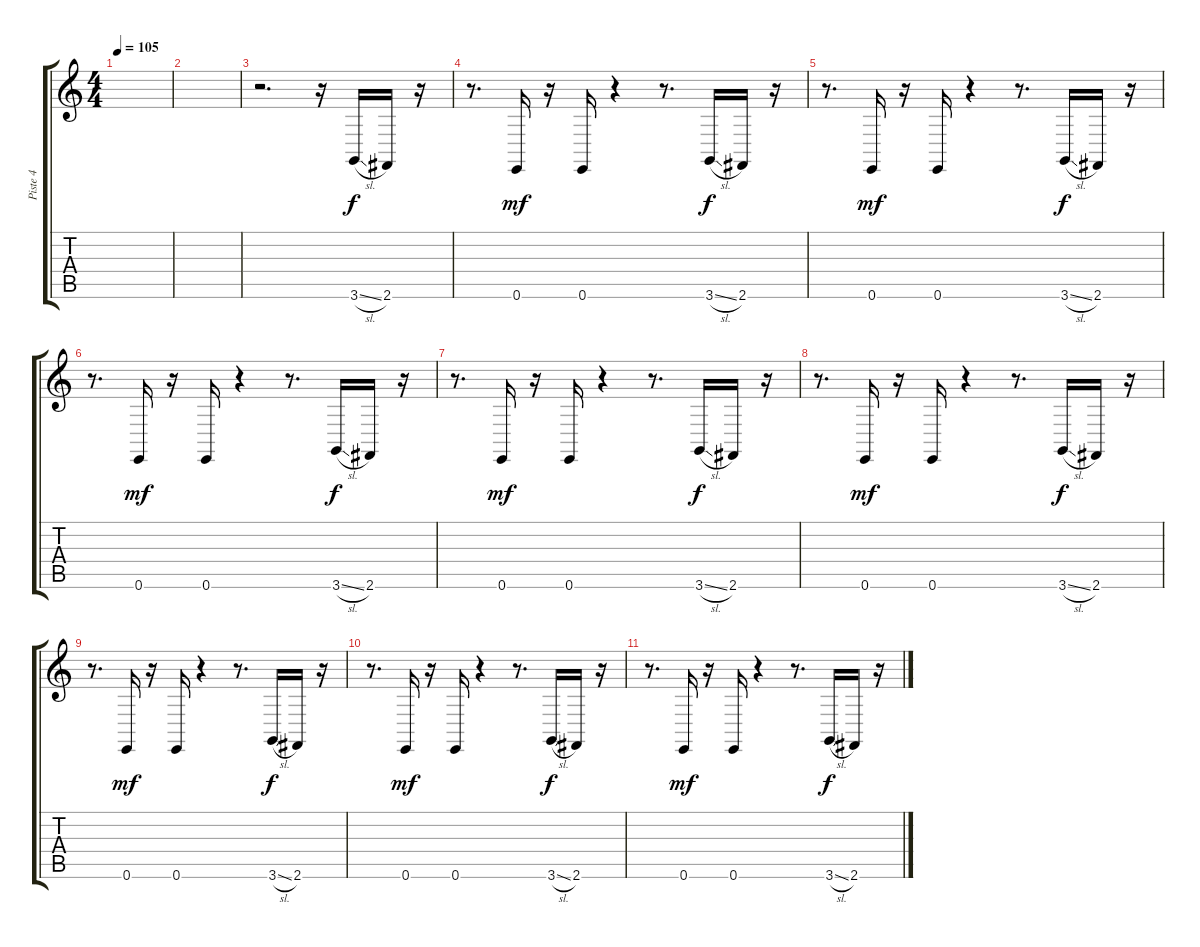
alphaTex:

\track ("Piste 4" "Piste 4") {instrument synthbrass2}
\staff {score tabs}
\tuning (E4 B3 G3 D3 A2 E2) {hide}
\ts (4 4)
\tempo 105
\clef g2
\ks c
|
|
r.2{d} r.16 3.6{sl}.16 2.6.16 r.16 |
r.8{d} 0.6.16{dy mf} r.16 0.6.16 r.4 r.8{d} 3.6{sl}.16{dy f} 2.6.16 r.16 |
r.8{d} 0.6.16{dy mf} r.16 0.6.16 r.4 r.8{d} 3.6{sl}.16{dy f} 2.6.16 r.16 |
r.8{d} 0.6.16{dy mf} r.16 0.6.16 r.4 r.8{d} 3.6{sl}.16{dy f} 2.6.16 r.16 |
r.8{d} 0.6.16{dy mf} r.16 0.6.16 r.4 r.8{d} 3.6{sl}.16{dy f} 2.6.16 r.16 |
r.8{d} 0.6.16{dy mf} r.16 0.6.16 r.4 r.8{d} 3.6{sl}.16{dy f} 2.6.16 r.16 |
r.8{d} 0.6.16{dy mf} r.16 0.6.16 r.4 r.8{d} 3.6{sl}.16{dy f} 2.6.16 r.16 |
r.8{d} 0.6.16{dy mf} r.16 0.6.16 r.4 r.8{d} 3.6{sl}.16{dy f} 2.6.16 r.16 |
r.8{d} 0.6.16{dy mf} r.16 0.6.16 r.4 r.8{d} 3.6{sl}.16{dy f} 2.6.16 r.16
